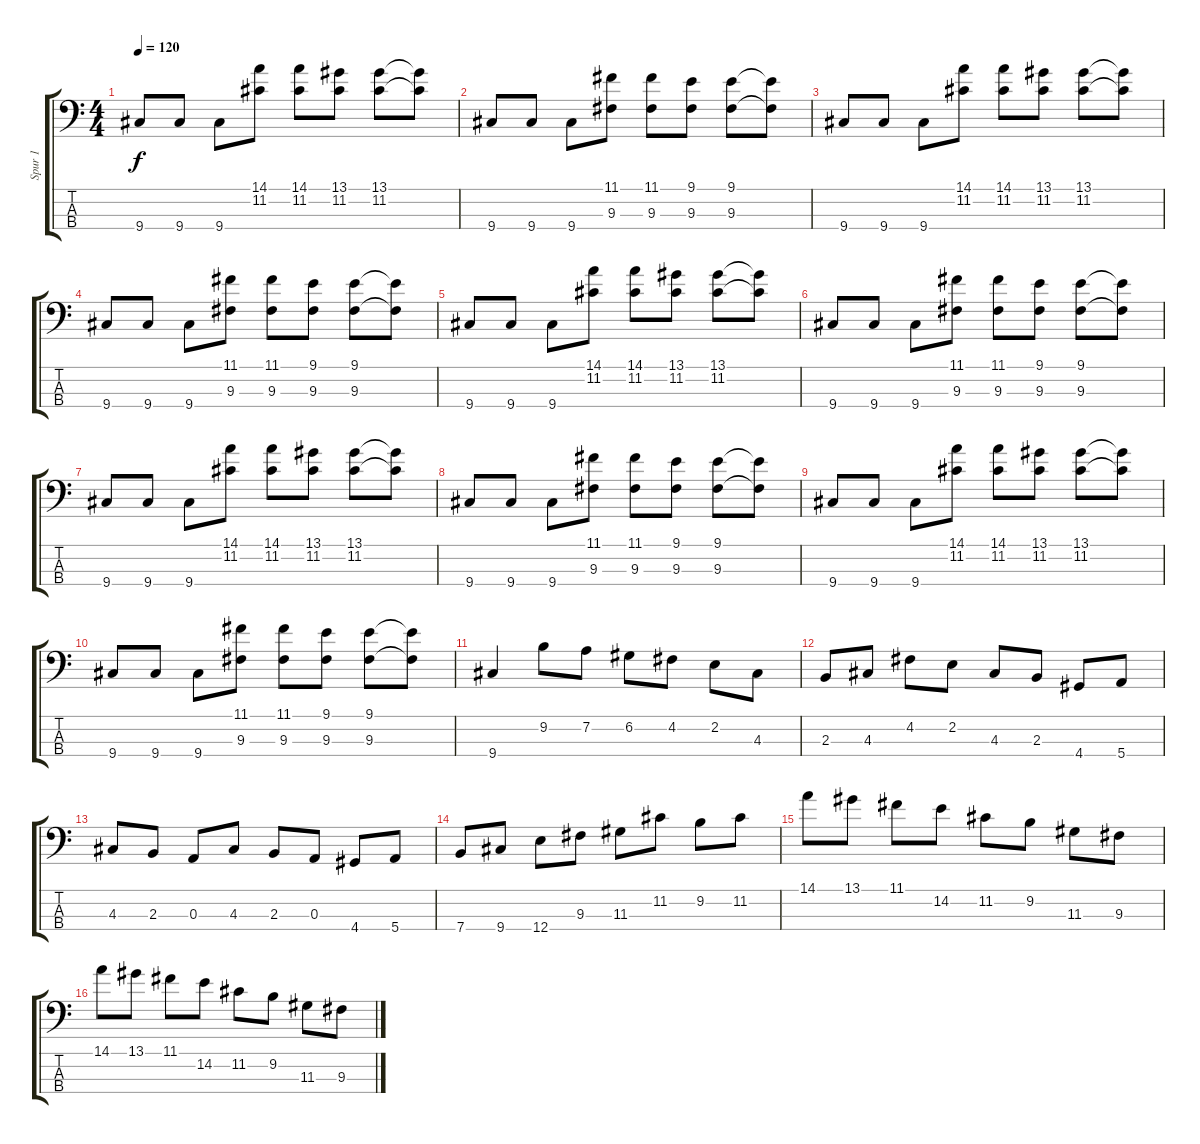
\track ("Spur 1" "Spur 1") {instrument electricbassfinger}
\staff {score tabs}
\tuning (G2 D2 A1 E1) {hide}
\ts (4 4)
\tempo 120
\clef f4
\ks c
9.4.8{dy f} 9.4.8 9.4.8 (14.1 11.2).8 (14.1 11.2).8 (13.1 11.2).8 (13.1 11.2).8 (13.1{t} 11.2{t}).8 |
9.4.8 9.4.8 9.4.8 (11.1 9.3).8 (11.1 9.3).8 (9.1 9.3).8 (9.1 9.3).8 (9.1{t} 9.3{t}).8 |
9.4.8 9.4.8 9.4.8 (14.1 11.2).8 (14.1 11.2).8 (13.1 11.2).8 (13.1 11.2).8 (13.1{t} 11.2{t}).8 |
9.4.8 9.4.8 9.4.8 (11.1 9.3).8 (11.1 9.3).8 (9.1 9.3).8 (9.1 9.3).8 (9.1{t} 9.3{t}).8 |
9.4.8 9.4.8 9.4.8 (14.1 11.2).8 (14.1 11.2).8 (13.1 11.2).8 (13.1 11.2).8 (13.1{t} 11.2{t}).8 |
9.4.8 9.4.8 9.4.8 (11.1 9.3).8 (11.1 9.3).8 (9.1 9.3).8 (9.1 9.3).8 (9.1{t} 9.3{t}).8 |
9.4.8 9.4.8 9.4.8 (14.1 11.2).8 (14.1 11.2).8 (13.1 11.2).8 (13.1 11.2).8 (13.1{t} 11.2{t}).8 |
9.4.8 9.4.8 9.4.8 (11.1 9.3).8 (11.1 9.3).8 (9.1 9.3).8 (9.1 9.3).8 (9.1{t} 9.3{t}).8 |
9.4.8 9.4.8 9.4.8 (14.1 11.2).8 (14.1 11.2).8 (13.1 11.2).8 (13.1 11.2).8 (13.1{t} 11.2{t}).8 |
9.4.8 9.4.8 9.4.8 (11.1 9.3).8 (11.1 9.3).8 (9.1 9.3).8 (9.1 9.3).8 (9.1{t} 9.3{t}).8 |
9.4.4 9.2.8 7.2.8 6.2.8 4.2.8 2.2.8 4.3.8 |
2.3.8 4.3.8 4.2.8 2.2.8 4.3.8 2.3.8 4.4.8 5.4.8 |
4.3.8 2.3.8 0.3.8 4.3.8 2.3.8 0.3.8 4.4.8 5.4.8 |
7.4.8 9.4.8 12.4.8 9.3.8 11.3.8 11.2.8 9.2.8 11.2.8 |
14.1.8 13.1.8 11.1.8 14.2.8 11.2.8 9.2.8 11.3.8 9.3.8 |
14.1.8 13.1.8 11.1.8 14.2.8 11.2.8 9.2.8 11.3.8 9.3.8
